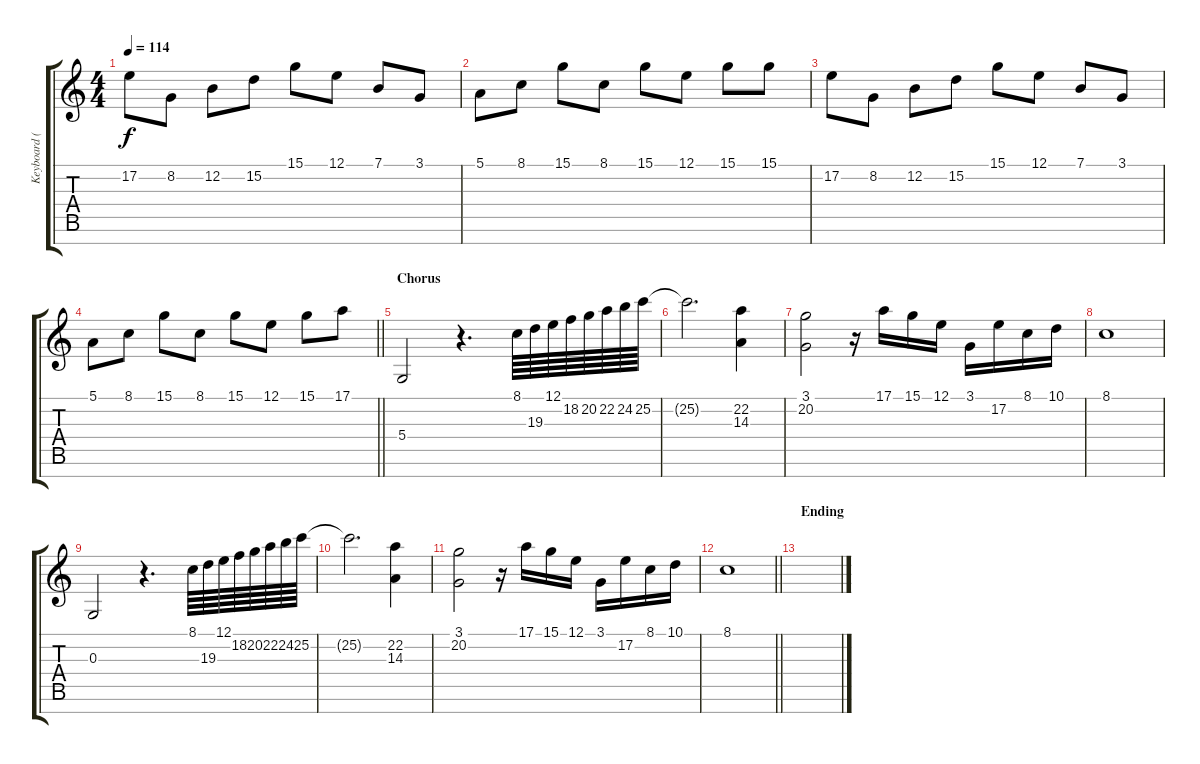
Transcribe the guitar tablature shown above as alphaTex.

\track ("Keyboard (Organ)" "Keyboard (") {instrument drawbarorgan}
\staff {score tabs}
\tuning (E4 B3 G3 D3 A2 E2 B1) {hide}
\ts (4 4)
\tempo 114
\clef g2
\ks c
17.2.8{dy f} 8.2.8 12.2.8 15.2.8 15.1.8 12.1.8 7.1.8 3.1.8 |
5.1.8 8.1.8 15.1.8 8.1.8 15.1.8 12.1.8 15.1.8 15.1.8 |
17.2.8 8.2.8 12.2.8 15.2.8 15.1.8 12.1.8 7.1.8 3.1.8 |
\barLineRight lightlight
5.1.8 8.1.8 15.1.8 8.1.8 15.1.8 12.1.8 15.1.8 17.1.8 |
\section ("" "Chorus")
5.4.2 r.4{d} 8.1.64 19.3.64 12.1.64 18.2.64 20.2.64 22.2.64 24.2.64 25.2.64 |
25.2{t}.2{d} (22.2 14.3).4 |
(3.1 20.2).2 r.16 17.1.16 15.1.16 12.1.16 3.1.16 17.2.16 8.1.16 10.1.16 |
8.1.1 |
0.3.2 r.4{d} 8.1.64 19.3.64 12.1.64 18.2.64 20.2.64 22.2.64 24.2.64 25.2.64 |
25.2{t}.2{d} (22.2 14.3).4 |
(3.1 20.2).2 r.16 17.1.16 15.1.16 12.1.16 3.1.16 17.2.16 8.1.16 10.1.16 |
\barLineRight lightlight
8.1.1 |
\section ("" "Ending")
